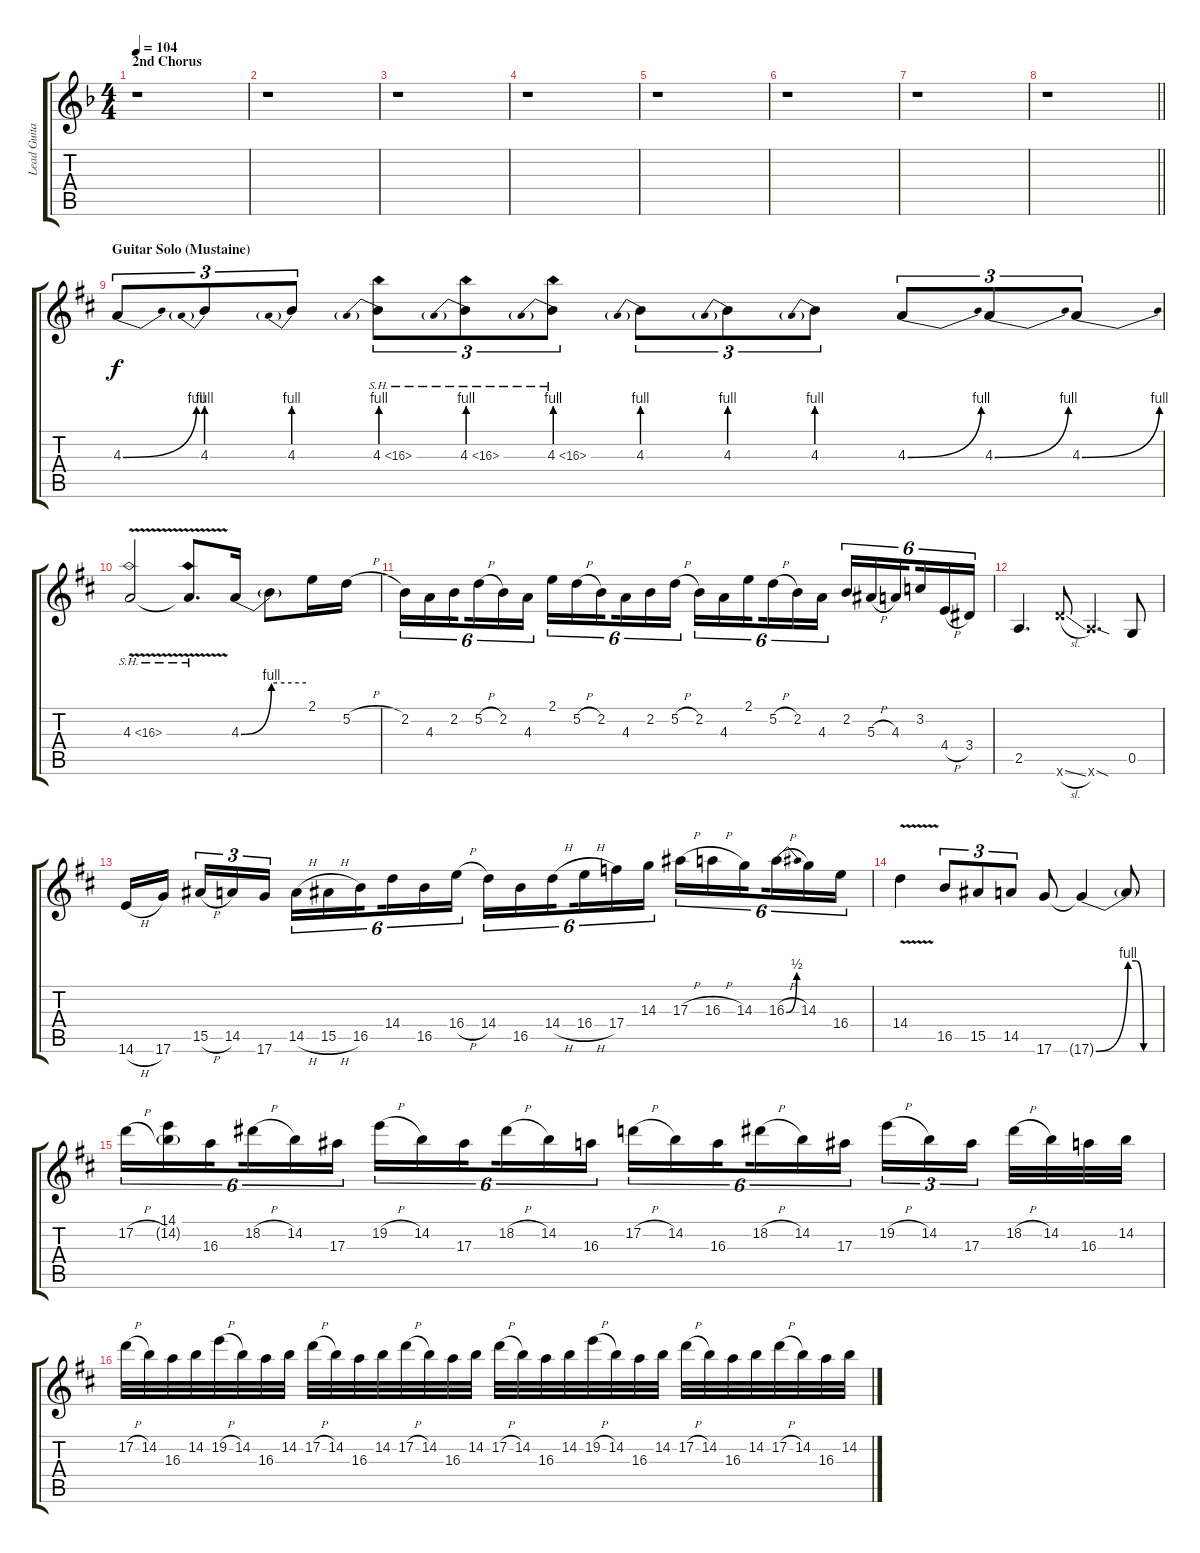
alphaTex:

\track ("Lead Guitar" "Lead Guita") {instrument distortionguitar}
\staff {score tabs}
\tuning (D4 A3 F3 C3 G2 D2) {hide}
\ts (4 4)
\section ("" "2nd Chorus")
\tempo 104
\clef g2
\ks dminor
r.1{dy f} |
r.1 |
r.1 |
r.1 |
r.1 |
r.1 |
r.1 |
\barLineRight lightlight
r.1 |
\section ("" "Guitar Solo (Mustaine)")
\ks bminor
4.3{be (bend 0 0 60 4)}.8{tu (3 2)} 4.3{be (prebend 0 4 60 4)}.8{tu (3 2)} 4.3{be (prebend 0 4 60 4)}.8{tu (3 2)} 4.3{be (prebend 0 4 60 4) sh 12}.8{tu (3 2)} 4.3{be (prebend 0 4 60 4) sh 12}.8{tu (3 2)} 4.3{be (prebend 0 4 60 4) sh 12}.8{tu (3 2)} 4.3{be (prebend 0 4 60 4)}.8{tu (3 2)} 4.3{be (prebend 0 4 60 4)}.8{tu (3 2)} 4.3{be (prebend 0 4 60 4)}.8{tu (3 2)} 4.3{be (bend 0 0 60 4)}.8{tu (3 2)} 4.3{be (bend 0 0 60 4)}.8{tu (3 2)} 4.3{be (bend 0 0 60 4)}.8{tu (3 2)} |
4.3{sh 12 v}.2 4.3{sh 12 v t}.8{d} 4.3{be (bend 0 0 60 4)}.16 4.3{be (hold 0 4 60 4) t}.8 2.1.16 5.2{h}.16 |
2.2.16{tu (6 4)} 4.3.16{tu (6 4)} 2.2.16{tu (6 4) beam splitsecondary} 5.2{h}.16{tu (6 4)} 2.2.16{tu (6 4)} 4.3.16{tu (6 4)} 2.1.16{tu (6 4)} 5.2{h}.16{tu (6 4)} 2.2.16{tu (6 4) beam splitsecondary} 4.3.16{tu (6 4)} 2.2.16{tu (6 4)} 5.2{h}.16{tu (6 4)} 2.2.16{tu (6 4)} 4.3.16{tu (6 4)} 2.1.16{tu (6 4) beam splitsecondary} 5.2{h}.16{tu (6 4)} 2.2.16{tu (6 4)} 4.3.16{tu (6 4)} 2.2.16{tu (6 4)} 5.3{h}.16{tu (6 4)} 4.3.16{tu (6 4) beam splitsecondary} 3.2.16{tu (6 4)} 4.4{h}.16{tu (6 4)} 3.4.16{tu (6 4)} |
2.5.4{d} 12.6{sl x}.8 7.6{sod x}.4{d} 0.5.8 |
14.6{h}.16 17.6.16{beam splitsecondary} 15.5{h}.16{tu (3 2)} 14.5.16{tu (3 2)} 17.6.16{tu (3 2)} 14.5{h}.16{tu (6 4)} 15.5{h}.16{tu (6 4)} 16.5.16{tu (6 4) beam splitsecondary} 14.4.16{tu (6 4)} 16.5.16{tu (6 4)} 16.4{h}.16{tu (6 4)} 14.4.16{tu (6 4)} 16.5.16{tu (6 4)} 14.4{h}.16{tu (6 4) beam splitsecondary} 16.4{h}.16{tu (6 4)} 17.4.16{tu (6 4)} 14.3.16{tu (6 4)} 17.3{h}.16{tu (6 4)} 16.3{h}.16{tu (6 4)} 14.3.16{tu (6 4) beam splitsecondary} 16.3{be (bend 0 0 60 2) h}.16{tu (6 4)} 14.3.16{tu (6 4)} 16.4.16{tu (6 4)} |
14.4{v}.4 16.5.8{tu (3 2)} 15.5.8{tu (3 2)} 14.5.8{tu (3 2)} 17.6.8 17.6{be (bend 0 0 60 4) t}.4 17.6{be (custom 0 4 15 4 30 0 60 0) t}.8 |
17.2{h}.16{tu (6 4)} (14.1 14.2{g}).16{tu (6 4)} 16.3.16{tu (6 4) beam splitsecondary} 18.2{h}.16{tu (6 4)} 14.2.16{tu (6 4)} 17.3.16{tu (6 4)} 19.2{h}.16{tu (6 4)} 14.2.16{tu (6 4)} 17.3.16{tu (6 4) beam splitsecondary} 18.2{h}.16{tu (6 4)} 14.2.16{tu (6 4)} 16.3.16{tu (6 4)} 17.2{h}.16{tu (6 4)} 14.2.16{tu (6 4)} 16.3.16{tu (6 4) beam splitsecondary} 18.2{h}.16{tu (6 4)} 14.2.16{tu (6 4)} 17.3.16{tu (6 4)} 19.2{h}.16{tu (3 2)} 14.2.16{tu (3 2)} 17.3.16{tu (3 2) beam splitsecondary} 18.2{h}.32 14.2.32 16.3.32 14.2.32 |
17.2{h}.32{volume 9} 14.2.32 16.3.32 14.2.32 19.2{h}.32 14.2.32 16.3.32 14.2.32 17.2{h}.32 14.2.32 16.3.32 14.2.32 17.2{h}.32 14.2.32 16.3.32 14.2.32 17.2{h}.32 14.2.32 16.3.32 14.2.32 19.2{h}.32 14.2.32 16.3.32 14.2.32 17.2{h}.32 14.2.32 16.3.32 14.2.32 17.2{h}.32 14.2.32 16.3.32 14.2.32
